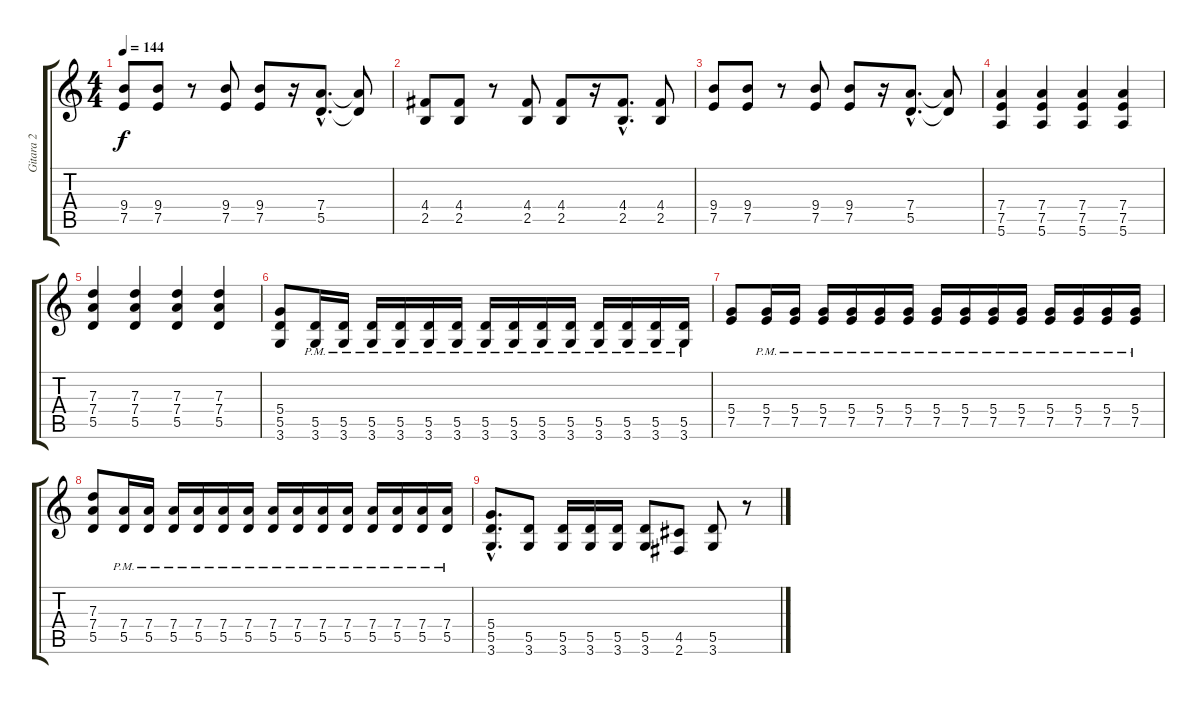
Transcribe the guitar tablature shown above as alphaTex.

\track ("Gitara 2" "Gitara 2") {instrument distortionguitar}
\staff {score tabs}
\tuning (E4 B3 G3 D3 A2 E2) {hide}
\ts (4 4)
\tempo 144
\clef g2
\ks c
(9.4 7.5).8{dy f} (9.4 7.5).8 r.8 (9.4 7.5).8 (9.4 7.5).8 r.16 (7.4{hac} 5.5{hac}).8{d} (7.4{t} 5.5{t}).8 |
(4.4 2.5).8 (4.4 2.5).8 r.8 (4.4 2.5).8 (4.4 2.5).8 r.16 (4.4{hac} 2.5{hac}).8{d} (4.4 2.5).8 |
(9.4 7.5).8 (9.4 7.5).8 r.8 (9.4 7.5).8 (9.4 7.5).8 r.16 (7.4{hac} 5.5{hac}).8{d} (7.4{t} 5.5{t}).8 |
(7.4 7.5 5.6).4 (7.4 7.5 5.6).4 (7.4 7.5 5.6).4 (7.4 7.5 5.6).4 |
(7.3 7.4 5.5).4 (7.3 7.4 5.5).4 (7.3 7.4 5.5).4 (7.3 7.4 5.5).4 |
(5.4 5.5 3.6).8 (5.5{pm} 3.6{pm}).16 (5.5{pm} 3.6{pm}).16 (5.5{pm} 3.6{pm}).16 (5.5{pm} 3.6{pm}).16 (5.5{pm} 3.6{pm}).16 (5.5{pm} 3.6{pm}).16 (5.5{pm} 3.6{pm}).16 (5.5{pm} 3.6{pm}).16 (5.5{pm} 3.6{pm}).16 (5.5{pm} 3.6{pm}).16 (5.5{pm} 3.6{pm}).16 (5.5{pm} 3.6{pm}).16 (5.5{pm} 3.6{pm}).16 (5.5{pm} 3.6{pm}).16 |
(5.4 7.5).8 (5.4{pm} 7.5{pm}).16 (5.4{pm} 7.5{pm}).16 (5.4{pm} 7.5{pm}).16 (5.4{pm} 7.5{pm}).16 (5.4{pm} 7.5{pm}).16 (5.4{pm} 7.5{pm}).16 (5.4{pm} 7.5{pm}).16 (5.4{pm} 7.5{pm}).16 (5.4{pm} 7.5{pm}).16 (5.4{pm} 7.5{pm}).16 (5.4{pm} 7.5{pm}).16 (5.4{pm} 7.5{pm}).16 (5.4{pm} 7.5{pm}).16 (5.4{pm} 7.5{pm}).16 |
(7.3 7.4 5.5).8 (7.4{pm} 5.5{pm}).16 (7.4{pm} 5.5{pm}).16 (7.4{pm} 5.5{pm}).16 (7.4{pm} 5.5{pm}).16 (7.4{pm} 5.5{pm}).16 (7.4{pm} 5.5{pm}).16 (7.4{pm} 5.5{pm}).16 (7.4{pm} 5.5{pm}).16 (7.4{pm} 5.5{pm}).16 (7.4{pm} 5.5{pm}).16 (7.4{pm} 5.5{pm}).16 (7.4{pm} 5.5{pm}).16 (7.4{pm} 5.5{pm}).16 (7.4{pm} 5.5{pm}).16 |
(5.4{hac} 5.5{hac} 3.6{hac}).8{d} (5.5 3.6).8 (5.5 3.6).16 (5.5 3.6).16 (5.5 3.6).16 (5.5 3.6).8 (4.5 2.6).8 (5.5 3.6).8 r.8
